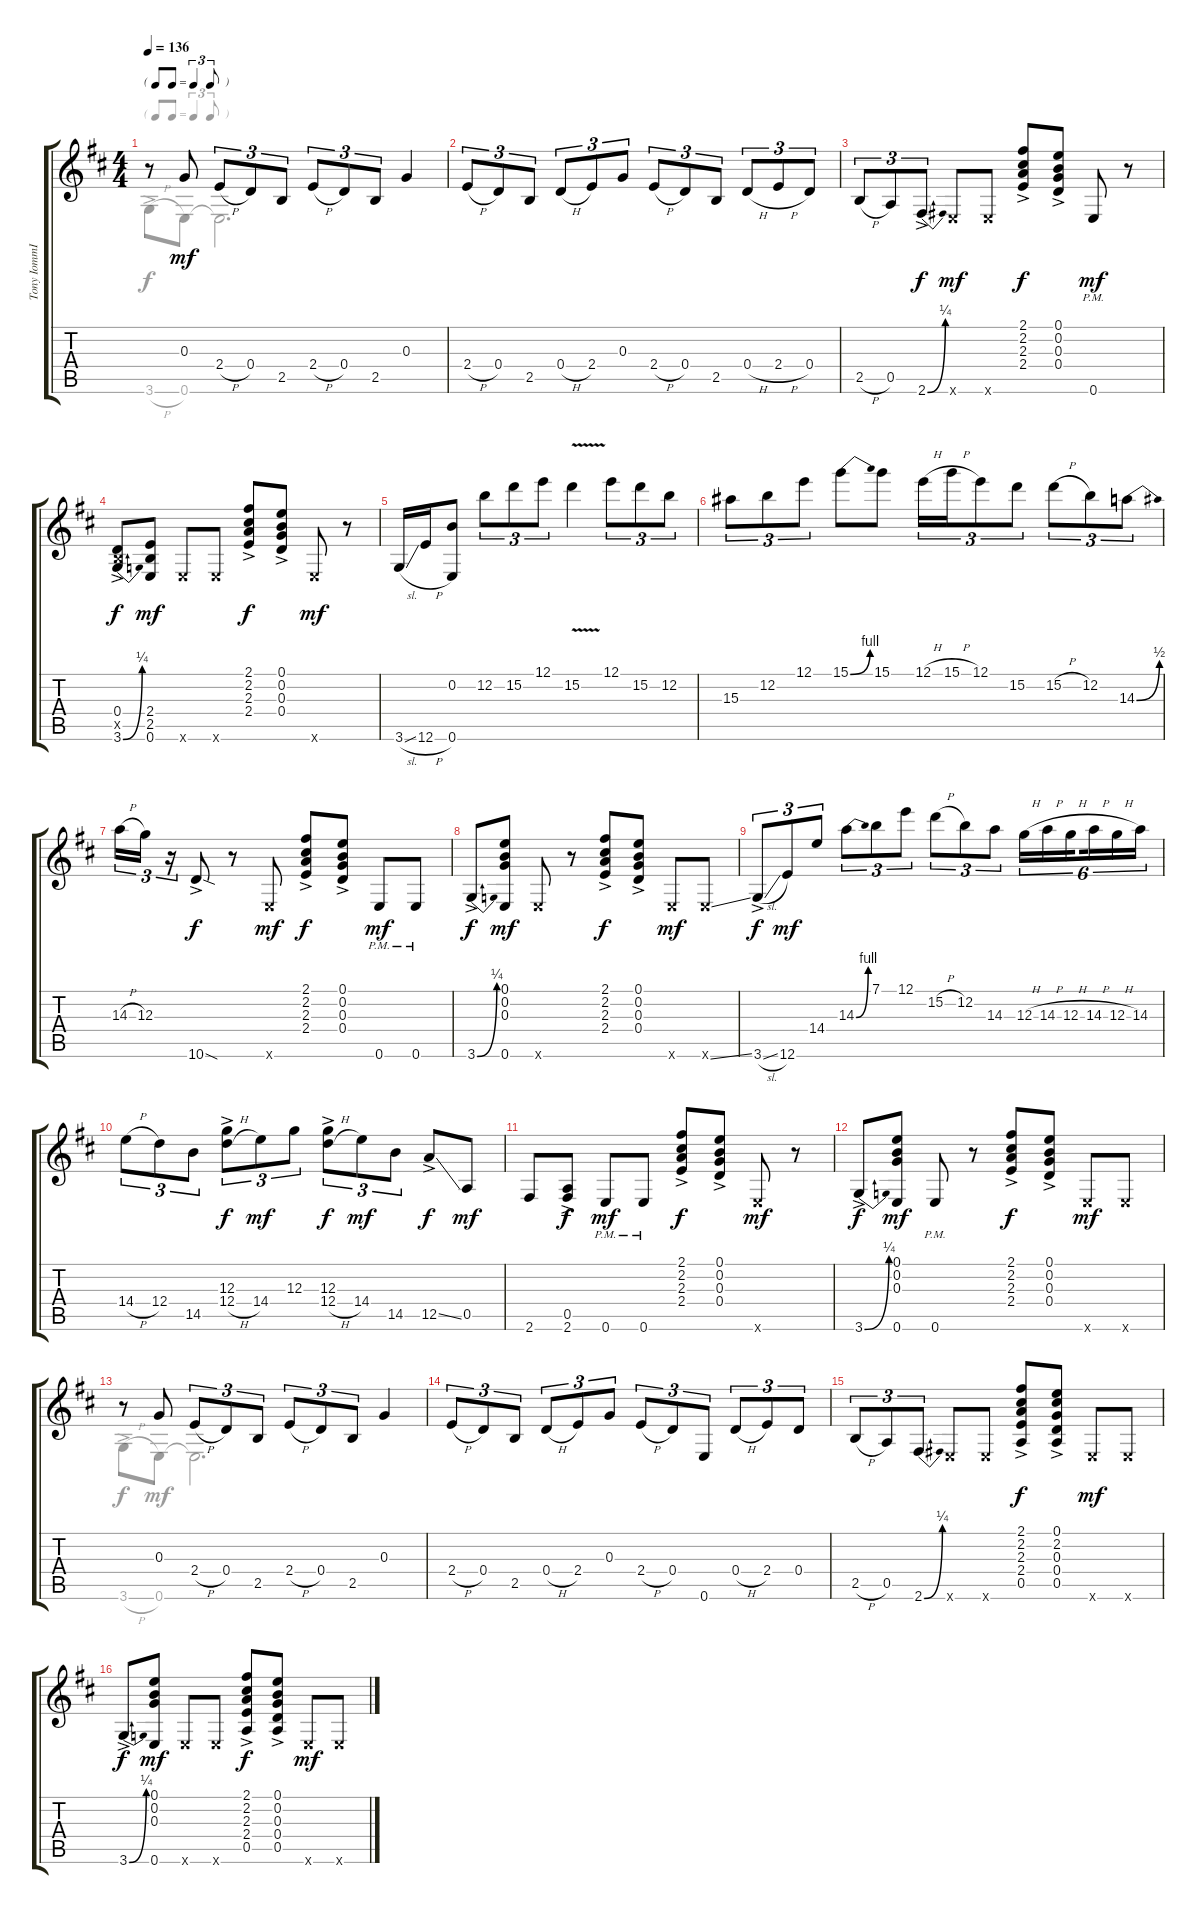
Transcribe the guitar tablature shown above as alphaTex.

\track ("Tony IommI Distortion (Rhythm I)" "Tony IommI") {instrument overdrivenguitar}
\staff {score tabs}
\tuning (E4 B3 G3 D3 A2 E2) {hide}
\voice
\ts (4 4)
\tf triplet8th
\tempo 136
\clef g2
\ks d
r.8{dy mf} 0.3.8 2.4{h}.8{tu (3 2)} 0.4.8{tu (3 2)} 2.5.8{tu (3 2)} 2.4{h}.8{tu (3 2)} 0.4.8{tu (3 2)} 2.5.8{tu (3 2)} 0.3.4 |
2.4{h}.8{tu (3 2)} 0.4.8{tu (3 2)} 2.5.8{tu (3 2)} 0.4{h}.8{tu (3 2)} 2.4.8{tu (3 2)} 0.3.8{tu (3 2)} 2.4{h}.8{tu (3 2)} 0.4.8{tu (3 2)} 2.5.8{tu (3 2)} 0.4{h}.8{tu (3 2)} 2.4{h}.8{tu (3 2)} 0.4.8{tu (3 2)} |
2.5{h}.8{tu (3 2)} 0.5.8{tu (3 2)} 2.6{be (bend 0 0 60 1) ac}.8{tu (3 2) dy f} 0.6{x}.8{dy mf} 0.6{x}.8 (2.1{ac} 2.2{ac} 2.3{ac} 2.4{ac}).8{dy f} (0.1{ac} 0.2{ac} 0.3{ac} 0.4{ac}).8 0.6{pm}.8{dy mf} r.8 |
(0.4{ac} 2.5{ac x} 3.6{be (bend 0 0 60 1) ac}).8{dy f} (2.4 2.5 0.6).8{dy mf} 0.6{x}.8 0.6{x}.8 (2.1{ac} 2.2{ac} 2.3{ac} 2.4{ac}).8{dy f} (0.1{ac} 0.2{ac} 0.3{ac} 0.4{ac}).8 0.6{x}.8{dy mf} r.8 |
3.6{sl}.16 12.6{h}.16 (0.2 0.6).8 12.2.8{tu (3 2)} 15.2.8{tu (3 2)} 12.1.8{tu (3 2)} 15.2{v}.4 12.1.8{tu (3 2)} 15.2.8{tu (3 2)} 12.2.8{tu (3 2)} |
15.3.8{tu (3 2)} 12.2.8{tu (3 2)} 12.1.8{tu (3 2)} 15.1{be (bend 0 0 60 4)}.8 15.1.8 12.1{h}.16{tu (3 2)} 15.1{h}.16{tu (3 2)} 12.1.8{tu (3 2)} 15.2.8{tu (3 2)} 15.2{h}.8{tu (3 2)} 12.2.8{tu (3 2)} 14.3{be (bend 0 0 60 2)}.8{tu (3 2)} |
14.3{h}.16{tu (3 2)} 12.3.16{tu (3 2)} r.16{tu (3 2)} 10.6{sod ac}.8{dy f} r.8 0.6{x}.8{dy mf} (2.1{ac} 2.2{ac} 2.3{ac} 2.4{ac}).8{dy f} (0.1{ac} 0.2{ac} 0.3{ac} 0.4{ac}).8 0.6{pm}.8{dy mf} 0.6{pm}.8 |
3.6{be (bend 0 0 60 1) ac}.8{dy f} (0.1 0.2 0.3 0.6).8{dy mf} 0.6{x}.8 r.8 (2.1{ac} 2.2{ac} 2.3{ac} 2.4{ac}).8{dy f} (0.1{ac} 0.2{ac} 0.3{ac} 0.4{ac}).8 0.6{x}.8{dy mf} 0.6{ss x}.8 |
3.6{sl ac}.8{tu (3 2) dy f} 12.6.8{tu (3 2) dy mf} 14.4.8{tu (3 2)} 14.3{be (bend 0 0 60 4)}.8{tu (3 2)} 7.1.8{tu (3 2)} 12.1.8{tu (3 2)} 15.2{h}.8{tu (3 2)} 12.2.8{tu (3 2)} 14.3.8{tu (3 2)} 12.3{h}.16{tu (6 4)} 14.3{h}.16{tu (6 4)} 12.3{h}.16{tu (6 4) beam splitsecondary} 14.3{h}.16{tu (6 4)} 12.3{h}.16{tu (6 4)} 14.3.16{tu (6 4)} |
14.4{h}.8{tu (3 2)} 12.4.8{tu (3 2)} 14.5.8{tu (3 2)} (12.3{ac} 12.4{h ac}).8{tu (3 2) dy f} 14.4.8{tu (3 2) dy mf} 12.3.8{tu (3 2)} (12.3{ac} 12.4{h ac}).8{tu (3 2) dy f} 14.4.8{tu (3 2) dy mf} 14.5.8{tu (3 2)} 12.5{ss ac}.8{dy f} 0.5.8{dy mf} |
2.6.8 (0.5{ac} 2.6{ac}).8{dy f} 0.6{pm}.8{dy mf} 0.6{pm}.8 (2.1{ac} 2.2{ac} 2.3{ac} 2.4{ac}).8{dy f} (0.1{ac} 0.2{ac} 0.3{ac} 0.4{ac}).8 0.6{x}.8{dy mf} r.8 |
3.6{be (bend 0 0 60 1) ac}.8{dy f} (0.1 0.2 0.3 0.6).8{dy mf} 0.6{pm}.8 r.8 (2.1{ac} 2.2{ac} 2.3{ac} 2.4{ac}).8{dy f} (0.1{ac} 0.2{ac} 0.3{ac} 0.4{ac}).8 0.6{x}.8{dy mf} 0.6{x}.8 |
r.8 0.3.8 2.4{h}.8{tu (3 2)} 0.4.8{tu (3 2)} 2.5.8{tu (3 2)} 2.4{h}.8{tu (3 2)} 0.4.8{tu (3 2)} 2.5.8{tu (3 2)} 0.3.4 |
2.4{h}.8{tu (3 2)} 0.4.8{tu (3 2)} 2.5.8{tu (3 2)} 0.4{h}.8{tu (3 2)} 2.4.8{tu (3 2)} 0.3.8{tu (3 2)} 2.4{h}.8{tu (3 2)} 0.4.8{tu (3 2)} 0.6.8{tu (3 2)} 0.4{h}.8{tu (3 2)} 2.4.8{tu (3 2)} 0.4.8{tu (3 2)} |
2.5{h}.8{tu (3 2)} 0.5.8{tu (3 2)} 2.6{be (bend 0 0 60 1)}.8{tu (3 2)} 0.6{x}.8 0.6{x}.8 (2.1{ac} 2.2{ac} 2.3{ac} 2.4{ac} 0.5{ac}).8{dy f} (0.1{ac} 2.2{ac} 0.3{ac} 0.4{ac} 0.5{ac}).8 0.6{x}.8{dy mf} 0.6{x}.8 |
3.6{be (bend 0 0 60 1) ac}.8{dy f} (0.1 0.2 0.3 0.6).8{dy mf} 0.6{x}.8 0.6{x}.8 (2.1{ac} 2.2{ac} 2.3{ac} 2.4{ac} 0.5{ac}).8{dy f} (0.1{ac} 0.2{ac} 0.3{ac} 0.4{ac} 0.5{ac}).8 0.6{x}.8{dy mf} 0.6{x}.8
\voice
\clef g2
\ottava regular
\simile none
\ks d
3.6{h ac}.8{dy f} 0.6.8{dy mf} 0.6{t}.2{d} |
|
|
|
|
|
|
|
|
|
|
|
3.6{h ac}.8{dy f} 0.6.8{dy mf} 0.6{t}.2{d} |
|
|
